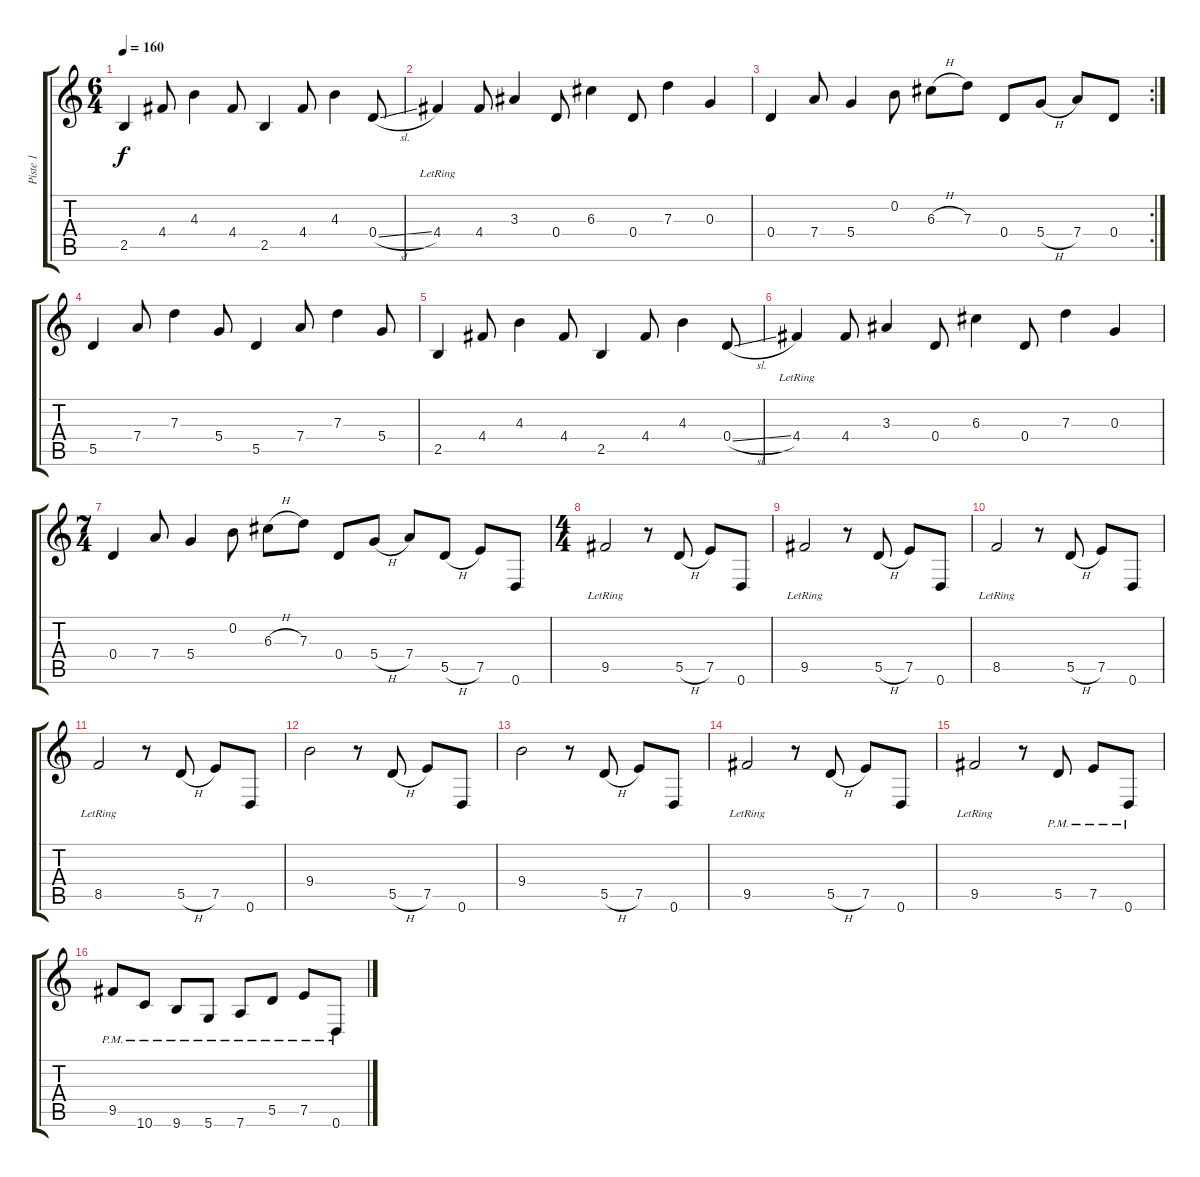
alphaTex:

\track ("Piste 1" "Piste 1") {instrument electricguitarclean}
\staff {score tabs}
\tuning (E4 B3 G3 D3 A2 D2) {hide}
\ts (6 4)
\tempo 160
\clef g2
\ks c
2.5.4{dy f} 4.4.8 4.3.4 4.4.8 2.5.4 4.4.8 4.3.4 0.4{sl}.8 |
4.4{lr}.4 4.4.8 3.3.4 0.4.8 6.3.4 0.4.8 7.3.4 0.3.4 |
\rc 2
0.4.4 7.4.8 5.4.4 0.2.8 6.3{h}.8 7.3.8 0.4.8 5.4{h}.8 7.4.8 0.4.8 |
5.5.4 7.4.8 7.3.4 5.4.8 5.5.4 7.4.8 7.3.4 5.4.8 |
2.5.4 4.4.8 4.3.4 4.4.8 2.5.4 4.4.8 4.3.4 0.4{sl}.8 |
4.4{lr}.4 4.4.8 3.3.4 0.4.8 6.3.4 0.4.8 7.3.4 0.3.4 |
\ts (7 4)
0.4.4 7.4.8 5.4.4 0.2.8 6.3{h}.8 7.3.8 0.4.8 5.4{h}.8 7.4.8 5.5{h}.8 7.5.8 0.6.8 |
\ts (4 4)
9.5{lr}.2 r.8 5.5{h}.8 7.5.8 0.6.8 |
9.5{lr}.2 r.8 5.5{h}.8 7.5.8 0.6.8 |
8.5{lr}.2 r.8 5.5{h}.8 7.5.8 0.6.8 |
8.5{lr}.2 r.8 5.5{h}.8 7.5.8 0.6.8 |
9.4.2 r.8 5.5{h}.8 7.5.8 0.6.8 |
9.4.2 r.8 5.5{h}.8 7.5.8 0.6.8 |
9.5{lr}.2 r.8 5.5{h}.8 7.5.8 0.6.8 |
9.5{lr}.2 r.8 5.5{pm}.8 7.5{pm}.8 0.6{pm}.8 |
9.5{pm}.8 10.6{pm}.8 9.6{pm}.8 5.6{pm}.8 7.6{pm}.8 5.5{pm}.8 7.5{pm}.8 0.6{pm}.8
